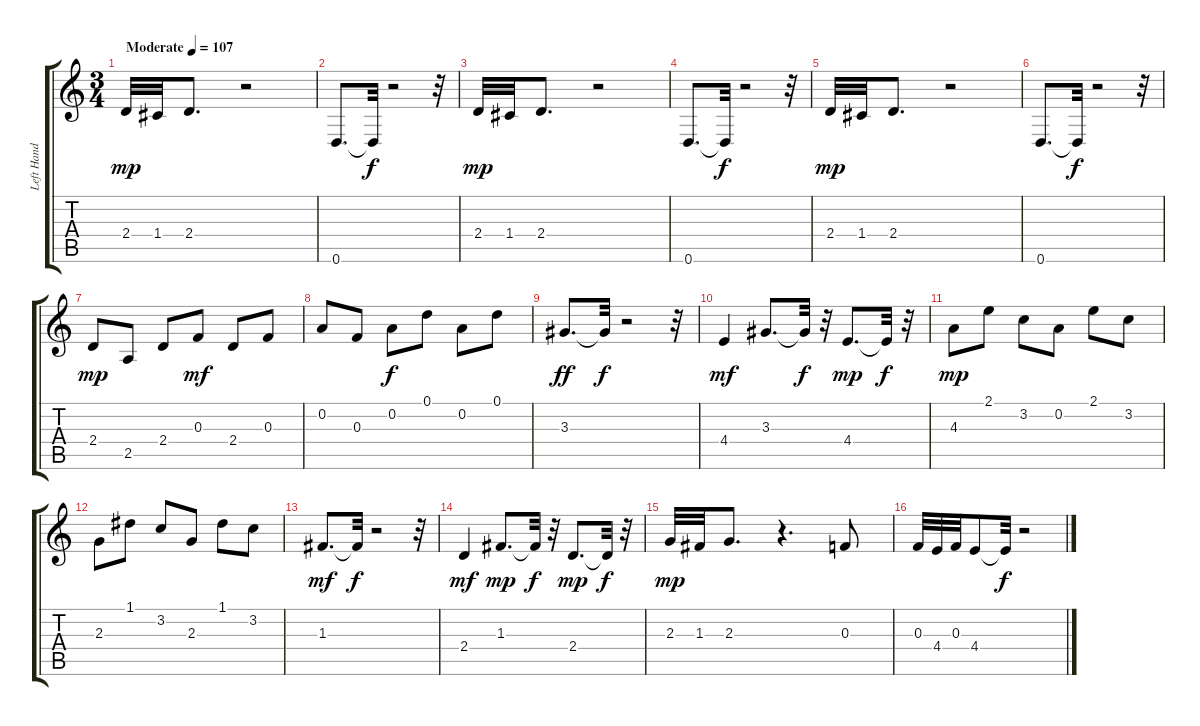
\track ("Left Hand" "Left Hand") {instrument overdrivenguitar}
\staff {score tabs}
\tuning (D4 A3 F3 C3 G2 D2) {hide}
\ts (3 4)
\tempo (107 "Moderate")
\clef g2
\ks c
2.4.32{dy mp instrument overdrivenguitar} 1.4.32 2.4.8{d} r.2 |
0.6.8{d} 0.6{t}.32{dy f} r.2 r.32 |
2.4.32{dy mp} 1.4.32 2.4.8{d} r.2 |
0.6.8{d} 0.6{t}.32{dy f} r.2 r.32 |
2.4.32{dy mp} 1.4.32 2.4.8{d} r.2 |
0.6.8{d} 0.6{t}.32{dy f} r.2 r.32 |
2.4.8{dy mp} 2.5.8 2.4.8 0.3.8{dy mf} 2.4.8 0.3.8 |
0.2.8 0.3.8 0.2.8{dy f} 0.1.8 0.2.8 0.1.8 |
3.3.8{d dy ff} 3.3{t}.32{dy f} r.2 r.32 |
4.4.4{dy mf} 3.3.8{d} 3.3{t}.32{dy f} r.32 4.4.8{d dy mp} 4.4{t}.32{dy f} r.32 |
4.3.8{dy mp} 2.1.8 3.2.8 0.2.8 2.1.8 3.2.8 |
2.3.8 1.1.8 3.2.8 2.3.8 1.1.8 3.2.8 |
1.3.8{d dy mf} 1.3{t}.32{dy f} r.2 r.32 |
2.4.4{dy mf} 1.3.8{d dy mp} 1.3{t}.32{dy f} r.32 2.4.8{d dy mp} 2.4{t}.32{dy f} r.32 |
2.3.32{dy mp} 1.3.32 2.3.8{d} r.4{d} 0.3.8 |
0.3.32 4.4.32 0.3.32 4.4.8 4.4{t}.32{dy f} r.2
